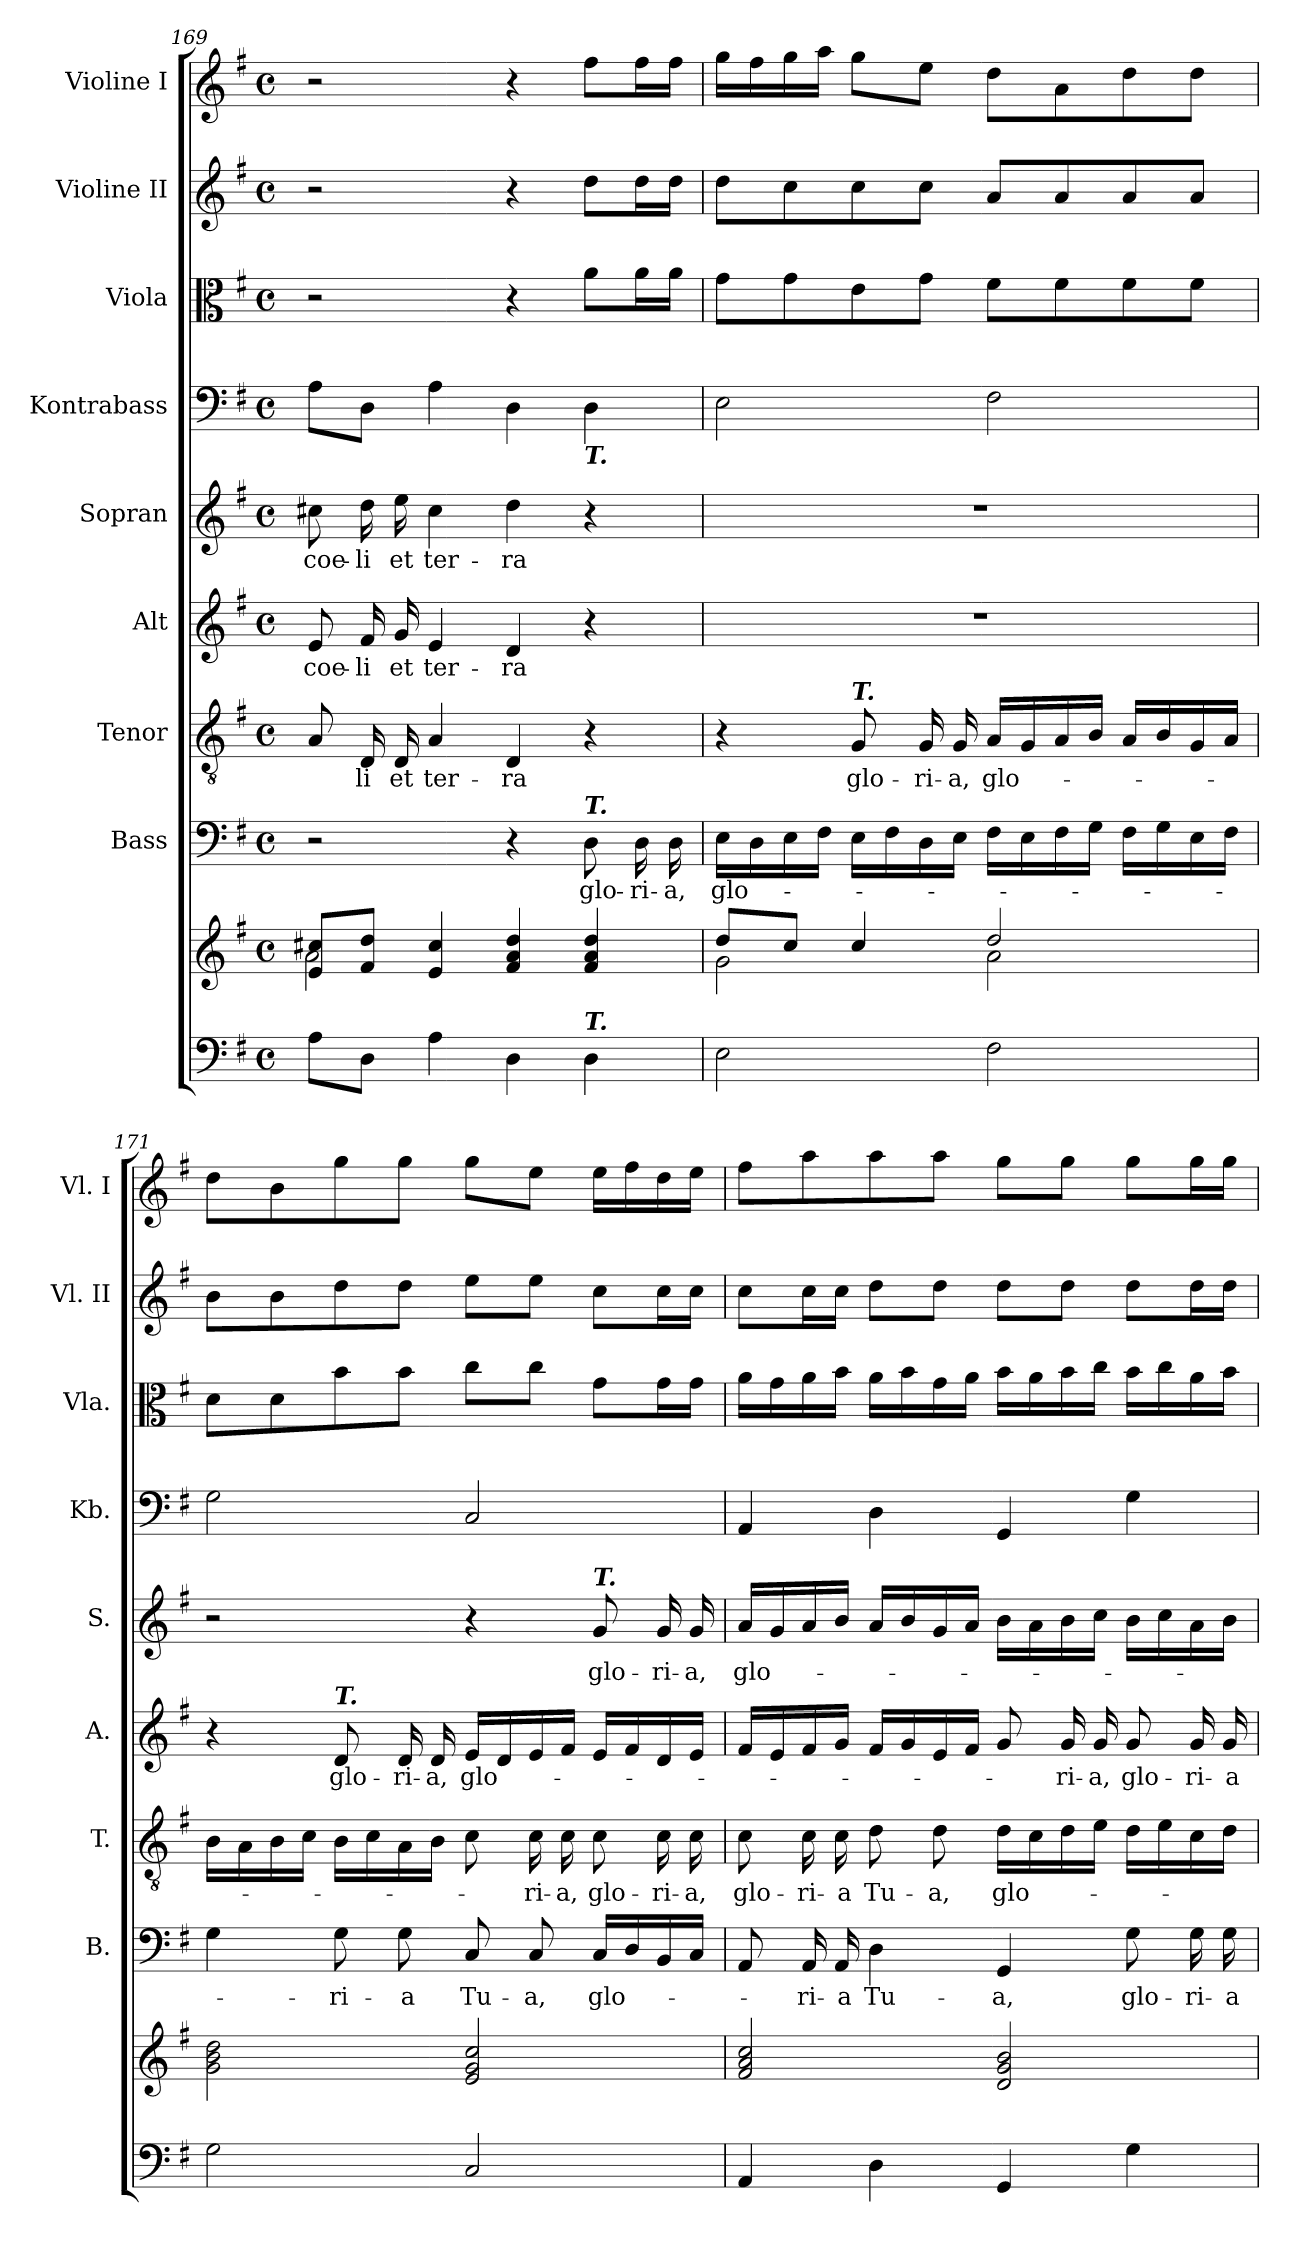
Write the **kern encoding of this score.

**kern	**kern	**kern	**text	**kern	**text	**kern	**text	**kern	**text	**kern	**kern	**kern	**kern
*part9	*part9	*part8	*part8	*part7	*part7	*part6	*part6	*part5	*part5	*part4	*part3	*part2	*part1
*staff10	*staff9	*staff8	*staff8	*staff7	*staff7	*staff6	*staff6	*staff5	*staff5	*staff4	*staff3	*staff2	*staff1
*	*	*I"Bass	*	*I"Tenor	*	*I"Alt	*	*I"Sopran	*	*I"Kontrabass	*I"Viola	*I"Violine II	*I"Violine I
*	*	*I'B.	*	*I'T.	*	*I'A.	*	*I'S.	*	*I'Kb.	*I'Vla.	*I'Vl. II	*I'Vl. I
*clefF4	*clefG2	*clefF4	*	*clefGv2	*	*clefG2	*	*clefG2	*	*clefF4	*clefC3	*clefG2	*clefG2
*	*	*	*	*	*	*	*	*	*	*ITrd7c12	*	*	*
*k[f#]	*k[f#]	*k[f#]	*	*k[f#]	*	*k[f#]	*	*k[f#]	*	*k[f#]	*k[f#]	*k[f#]	*k[f#]
*G:	*G:	*G:	*	*G:	*	*G:	*	*G:	*	*G:	*G:	*G:	*G:
*M4/4	*M4/4	*M4/4	*	*M4/4	*	*M4/4	*	*M4/4	*	*M4/4	*M4/4	*M4/4	*M4/4
*met(c)	*met(c)	*met(c)	*	*met(c)	*	*met(c)	*	*met(c)	*	*met(c)	*met(c)	*met(c)	*met(c)
=169	=169	=169	=169	=169	=169	=169	=169	=169	=169	=169	=169	=169	=169
*	*^	*	*	*	*	*	*	*	*	*	*	*	*
!	!	!	!	!	!	!	!	!LO:LY:b	!	!LO:LY:b	!	!	!	!
8A\L	8e/ 8cc#X/L	2a\	2r	.	8A/	.	8e/	coe-	8cc#X\	coe-	8AA\L	2r	2r	2r
!	!	!	!	!	!	!LO:LY:b	!	!LO:LY:b	!	!LO:LY:b	!	!	!	!
8D\J	8f#/ 8dd/J	.	.	.	16D/	-li	16f#/	-li	16dd\	-li	8DD\J	.	.	.
!	!	!	!	!	!	!LO:LY:b	!	!LO:LY:b	!	!LO:LY:b	!	!	!	!
.	.	.	.	.	16D/	et	16g/	et	16ee\	et	.	.	.	.
!	!	!	!	!	!	!LO:LY:b	!	!LO:LY:b	!	!LO:LY:b	!	!	!	!
4A\	4e/ 4cc#/	.	.	.	4A/	ter-	4e/	ter-	4cc#\	ter-	4AA\	.	.	.
!	!	!	!	!	!	!LO:LY:b	!	!LO:LY:b	!	!LO:LY:b	!	!	!	!
4D\	4f#/ 4a/ 4dd/	2ryy	4r	.	4D/	-ra	4d/	-ra	4dd\	-ra	4DD\	4r	4r	4r
!	!	!	!	!	!	!	!	!	!	!	!LO:TX:b:Bi:t=T.	!	!	!
!	!	!	!LO:TX:a:Bi:t=T.	!	!	!	!	!	!	!	!	!	!	!
!LO:TX:a:Bi:t=T.	!	!	!	!	!	!	!	!	!	!	!	!	!	!
!	!	!	!	!LO:LY:b	!	!	!	!	!	!	!	!	!	!
4D\	4f#/ 4a/ 4dd/	.	8D\	glo-	4r	.	4r	.	4r	.	4DD\	8a\L	8dd\L	8ff#\L
!	!	!	!	!LO:LY:b	!	!	!	!	!	!	!	!	!	!
.	.	.	16D\	-ri-	.	.	.	.	.	.	.	16a\L	16dd\L	16ff#\L
!	!	!	!	!LO:LY:b	!	!	!	!	!	!	!	!	!	!
.	.	.	16D\	-a,	.	.	.	.	.	.	.	16a\JJ	16dd\JJ	16ff#\JJ
!!LO:PB:g=z
=170	=170	=170	=170	=170	=170	=170	=170	=170	=170	=170	=170	=170	=170	=170
!	!	!	!	!LO:LY:b	!	!	!	!	!	!	!	!	!	!
2E\	8dd/L	2g\	16E\LL	glo-	4r	.	1r	.	1r	.	2EE\	8g\L	8dd\L	16gg\LL
.	.	.	16D\	.	.	.	.	.	.	.	.	.	.	16ff#\
.	8cc/J	.	16E\	.	.	.	.	.	.	.	.	8g\	8cc\	16gg\
.	.	.	16F#\JJ	.	.	.	.	.	.	.	.	.	.	16aa\JJ
!	!	!	!	!	!LO:TX:a:Bi:t=T.	!	!	!	!	!	!	!	!	!
!	!	!	!	!	!	!LO:LY:b	!	!	!	!	!	!	!	!
.	4cc/	.	16E\LL	.	8G/	glo-	.	.	.	.	.	8e\	8cc\	8gg\L
.	.	.	16F#\	.	.	.	.	.	.	.	.	.	.	.
!	!	!	!	!	!	!LO:LY:b	!	!	!	!	!	!	!	!
.	.	.	16D\	.	16G/	-ri-	.	.	.	.	.	8g\J	8cc\J	8ee\J
!	!	!	!	!	!	!LO:LY:b	!	!	!	!	!	!	!	!
.	.	.	16E\JJ	.	16G/	-a,	.	.	.	.	.	.	.	.
!	!	!	!	!	!	!LO:LY:b	!	!	!	!	!	!	!	!
2F#\	2dd/	2a\	16F#\LL	.	16A/LL	glo-	.	.	.	.	2FF#\	8f#\L	8a/L	8dd\L
.	.	.	16E\	.	16G/	.	.	.	.	.	.	.	.	.
.	.	.	16F#\	.	16A/	.	.	.	.	.	.	8f#\	8a/	8a\
.	.	.	16G\JJ	.	16B/JJ	.	.	.	.	.	.	.	.	.
.	.	.	16F#\LL	.	16A/LL	.	.	.	.	.	.	8f#\	8a/	8dd\
.	.	.	16G\	.	16B/	.	.	.	.	.	.	.	.	.
.	.	.	16E\	.	16G/	.	.	.	.	.	.	8f#\J	8a/J	8dd\J
.	.	.	16F#\JJ	.	16A/JJ	.	.	.	.	.	.	.	.	.
*	*v	*v	*	*	*	*	*	*	*	*	*	*	*	*
=171	=171	=171	=171	=171	=171	=171	=171	=171	=171	=171	=171	=171	=171
2G\	2g\ 2b\ 2dd\	4G\	.	16B\LL	.	4r	.	2r	.	2GG\	8d\L	8b\L	8dd\L
.	.	.	.	16A\	.	.	.	.	.	.	.	.	.
.	.	.	.	16B\	.	.	.	.	.	.	8d\	8b\	8b\
.	.	.	.	16c\JJ	.	.	.	.	.	.	.	.	.
!	!	!	!	!	!	!LO:TX:a:Bi:t=T.	!	!	!	!	!	!	!
!	!	!	!LO:LY:b	!	!	!	!LO:LY:b	!	!	!	!	!	!
.	.	8G\	-ri-	16B\LL	.	8d/	glo-	.	.	.	8b\	8dd\	8gg\
.	.	.	.	16c\	.	.	.	.	.	.	.	.	.
!	!	!	!LO:LY:b	!	!	!	!LO:LY:b	!	!	!	!	!	!
.	.	8G\	-a	16A\	.	16d/	-ri-	.	.	.	8b\J	8dd\J	8gg\J
!	!	!	!	!	!	!	!LO:LY:b	!	!	!	!	!	!
.	.	.	.	16B\JJ	.	16d/	-a,	.	.	.	.	.	.
!	!	!	!LO:LY:b	!	!	!	!LO:LY:b	!	!	!	!	!	!
2C/	2e/ 2g/ 2cc/	8C/	Tu-	8c\	.	16e/LL	glo-	4r	.	2CC/	8cc\L	8ee\L	8gg\L
.	.	.	.	.	.	16d/	.	.	.	.	.	.	.
!	!	!	!LO:LY:b	!	!LO:LY:b	!	!	!	!	!	!	!	!
.	.	8C/	-a,	16c\	-ri-	16e/	.	.	.	.	8cc\J	8ee\J	8ee\J
!	!	!	!	!	!LO:LY:b	!	!	!	!	!	!	!	!
.	.	.	.	16c\	-a,	16f#/JJ	.	.	.	.	.	.	.
!	!	!	!	!	!	!	!	!LO:TX:a:Bi:t=T.	!	!	!	!	!
!	!	!	!LO:LY:b	!	!LO:LY:b	!	!	!	!LO:LY:b	!	!	!	!
.	.	16C/LL	glo-	8c\	glo-	16e/LL	.	8g/	glo-	.	8g\L	8cc\L	16ee\LL
.	.	16D/	.	.	.	16f#/	.	.	.	.	.	.	16ff#\
!	!	!	!	!	!LO:LY:b	!	!	!	!LO:LY:b	!	!	!	!
.	.	16BB/	.	16c\	-ri-	16d/	.	16g/	-ri-	.	16g\L	16cc\L	16dd\
!	!	!	!	!	!LO:LY:b	!	!	!	!LO:LY:b	!	!	!	!
.	.	16C/JJ	.	16c\	-a,	16e/JJ	.	16g/	-a,	.	16g\JJ	16cc\JJ	16ee\JJ
!!LO:PB:g=z
=172	=172	=172	=172	=172	=172	=172	=172	=172	=172	=172	=172	=172	=172
!	!	!	!	!	!LO:LY:b	!	!	!	!LO:LY:b	!	!	!	!
4AA/	2f#/ 2a/ 2cc/	8AA/	.	8c\	glo-	16f#/LL	.	16a/LL	glo-	4AAA/	16a\LL	8cc\L	8ff#\L
.	.	.	.	.	.	16e/	.	16g/	.	.	16g\	.	.
!	!	!	!LO:LY:b	!	!LO:LY:b	!	!	!	!	!	!	!	!
.	.	16AA/	-ri-	16c\	-ri-	16f#/	.	16a/	.	.	16a\	16cc\L	8aa\
!	!	!	!LO:LY:b	!	!LO:LY:b	!	!	!	!	!	!	!	!
.	.	16AA/	-a	16c\	-a	16g/JJ	.	16b/JJ	.	.	16b\JJ	16cc\JJ	.
!	!	!	!LO:LY:b	!	!LO:LY:b	!	!	!	!	!	!	!	!
4D\	.	4D\	Tu-	8d\	Tu-	16f#/LL	.	16a/LL	.	4DD\	16a\LL	8dd\L	8aa\
.	.	.	.	.	.	16g/	.	16b/	.	.	16b\	.	.
!	!	!	!	!	!LO:LY:b	!	!	!	!	!	!	!	!
.	.	.	.	8d\	-a,	16e/	.	16g/	.	.	16g\	8dd\J	8aa\J
.	.	.	.	.	.	16f#/JJ	.	16a/JJ	.	.	16a\JJ	.	.
!	!	!	!LO:LY:b	!	!LO:LY:b	!	!	!	!	!	!	!	!
4GG/	2d/ 2g/ 2b/	4GG/	-a,	16d\LL	glo-	8g/	.	16b\LL	.	4GGG/	16b\LL	8dd\L	8gg\L
.	.	.	.	16c\	.	.	.	16a\	.	.	16a\	.	.
!	!	!	!	!	!	!	!LO:LY:b	!	!	!	!	!	!
.	.	.	.	16d\	.	16g/	-ri-	16b\	.	.	16b\	8dd\J	8gg\J
!	!	!	!	!	!	!	!LO:LY:b	!	!	!	!	!	!
.	.	.	.	16e\JJ	.	16g/	-a,	16cc\JJ	.	.	16cc\JJ	.	.
!	!	!	!LO:LY:b	!	!	!	!LO:LY:b	!	!	!	!	!	!
4G\	.	8G\	glo-	16d\LL	.	8g/	glo-	16b\LL	.	4GG\	16b\LL	8dd\L	8gg\L
.	.	.	.	16e\	.	.	.	16cc\	.	.	16cc\	.	.
!	!	!	!LO:LY:b	!	!	!	!LO:LY:b	!	!	!	!	!	!
.	.	16G\	-ri-	16c\	.	16g/	-ri-	16a\	.	.	16a\	16dd\L	16gg\L
!	!	!	!LO:LY:b	!	!	!	!LO:LY:b	!	!	!	!	!	!
.	.	16G\	-a	16d\JJ	.	16g/	-a	16b\JJ	.	.	16b\JJ	16dd\JJ	16gg\JJ
=	=	=	=	=	=	=	=	=	=	=	=	=	=
*-	*-	*-	*-	*-	*-	*-	*-	*-	*-	*-	*-	*-	*-
